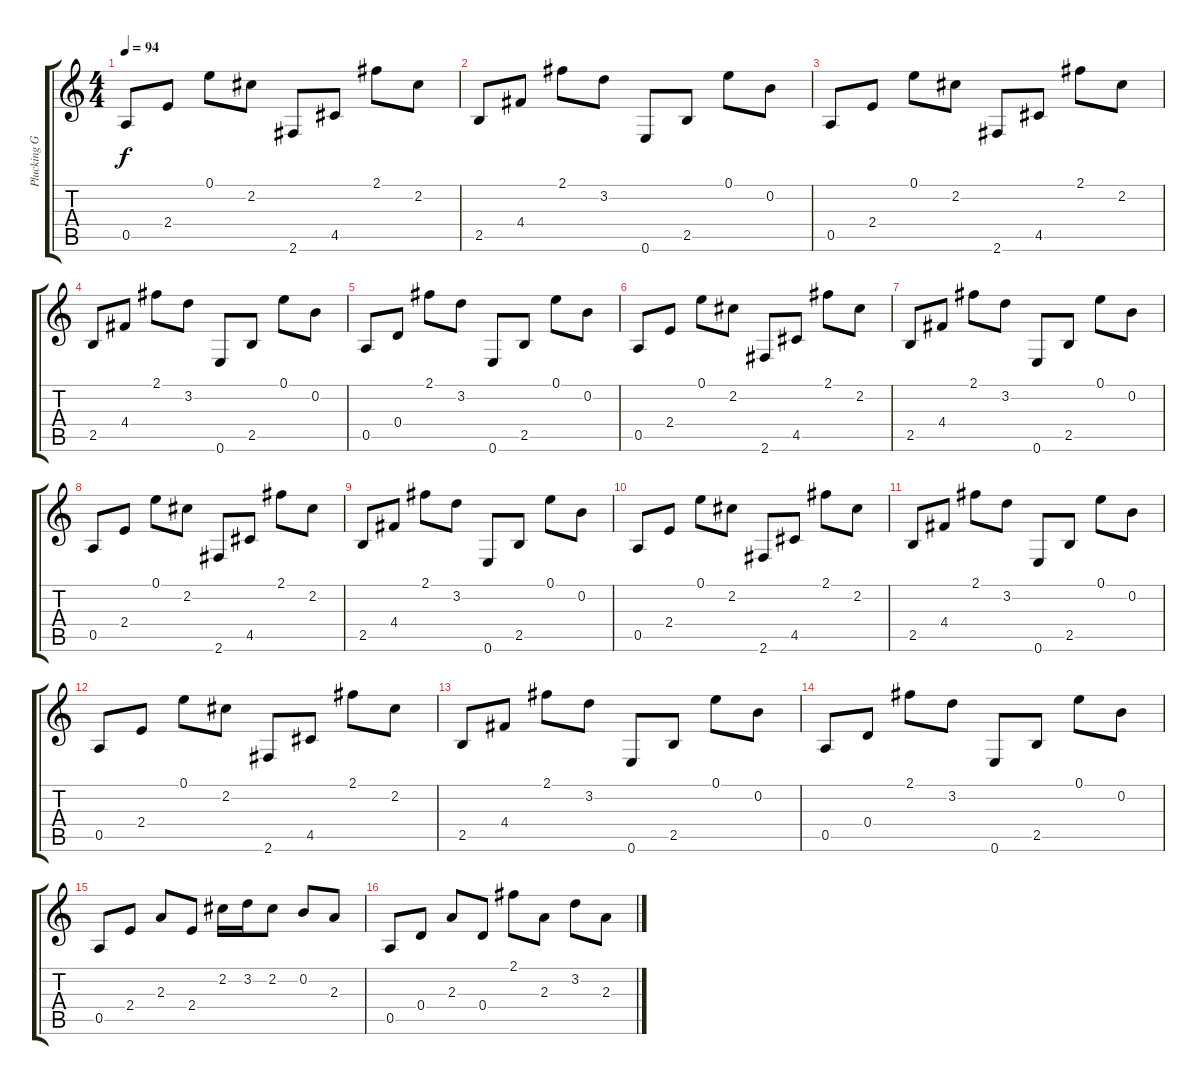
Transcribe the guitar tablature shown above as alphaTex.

\track ("Plucking Guitar 2" "Plucking G") {instrument electricguitarclean}
\staff {score tabs}
\tuning (E4 B3 G3 D3 A2 E2) {hide}
\ts (4 4)
\tempo 94
\clef g2
\ks c
0.5.8{dy f} 2.4.8 0.1.8 2.2.8 2.6.8 4.5.8 2.1.8 2.2.8 |
2.5.8 4.4.8 2.1.8 3.2.8 0.6.8 2.5.8 0.1.8 0.2.8 |
0.5.8 2.4.8 0.1.8 2.2.8 2.6.8 4.5.8 2.1.8 2.2.8 |
2.5.8 4.4.8 2.1.8 3.2.8 0.6.8 2.5.8 0.1.8 0.2.8 |
0.5.8 0.4.8 2.1.8 3.2.8 0.6.8 2.5.8 0.1.8 0.2.8 |
0.5.8 2.4.8 0.1.8 2.2.8 2.6.8 4.5.8 2.1.8 2.2.8 |
2.5.8 4.4.8 2.1.8 3.2.8 0.6.8 2.5.8 0.1.8 0.2.8 |
0.5.8 2.4.8 0.1.8 2.2.8 2.6.8 4.5.8 2.1.8 2.2.8 |
2.5.8 4.4.8 2.1.8 3.2.8 0.6.8 2.5.8 0.1.8 0.2.8 |
0.5.8 2.4.8 0.1.8 2.2.8 2.6.8 4.5.8 2.1.8 2.2.8 |
2.5.8 4.4.8 2.1.8 3.2.8 0.6.8 2.5.8 0.1.8 0.2.8 |
0.5.8 2.4.8 0.1.8 2.2.8 2.6.8 4.5.8 2.1.8 2.2.8 |
2.5.8 4.4.8 2.1.8 3.2.8 0.6.8 2.5.8 0.1.8 0.2.8 |
0.5.8 0.4.8 2.1.8 3.2.8 0.6.8 2.5.8 0.1.8 0.2.8 |
0.5.8 2.4.8 2.3.8 2.4.8 2.2.16 3.2.16 2.2.8 0.2.8 2.3.8 |
0.5.8 0.4.8 2.3.8 0.4.8 2.1.8 2.3.8 3.2.8 2.3.8
